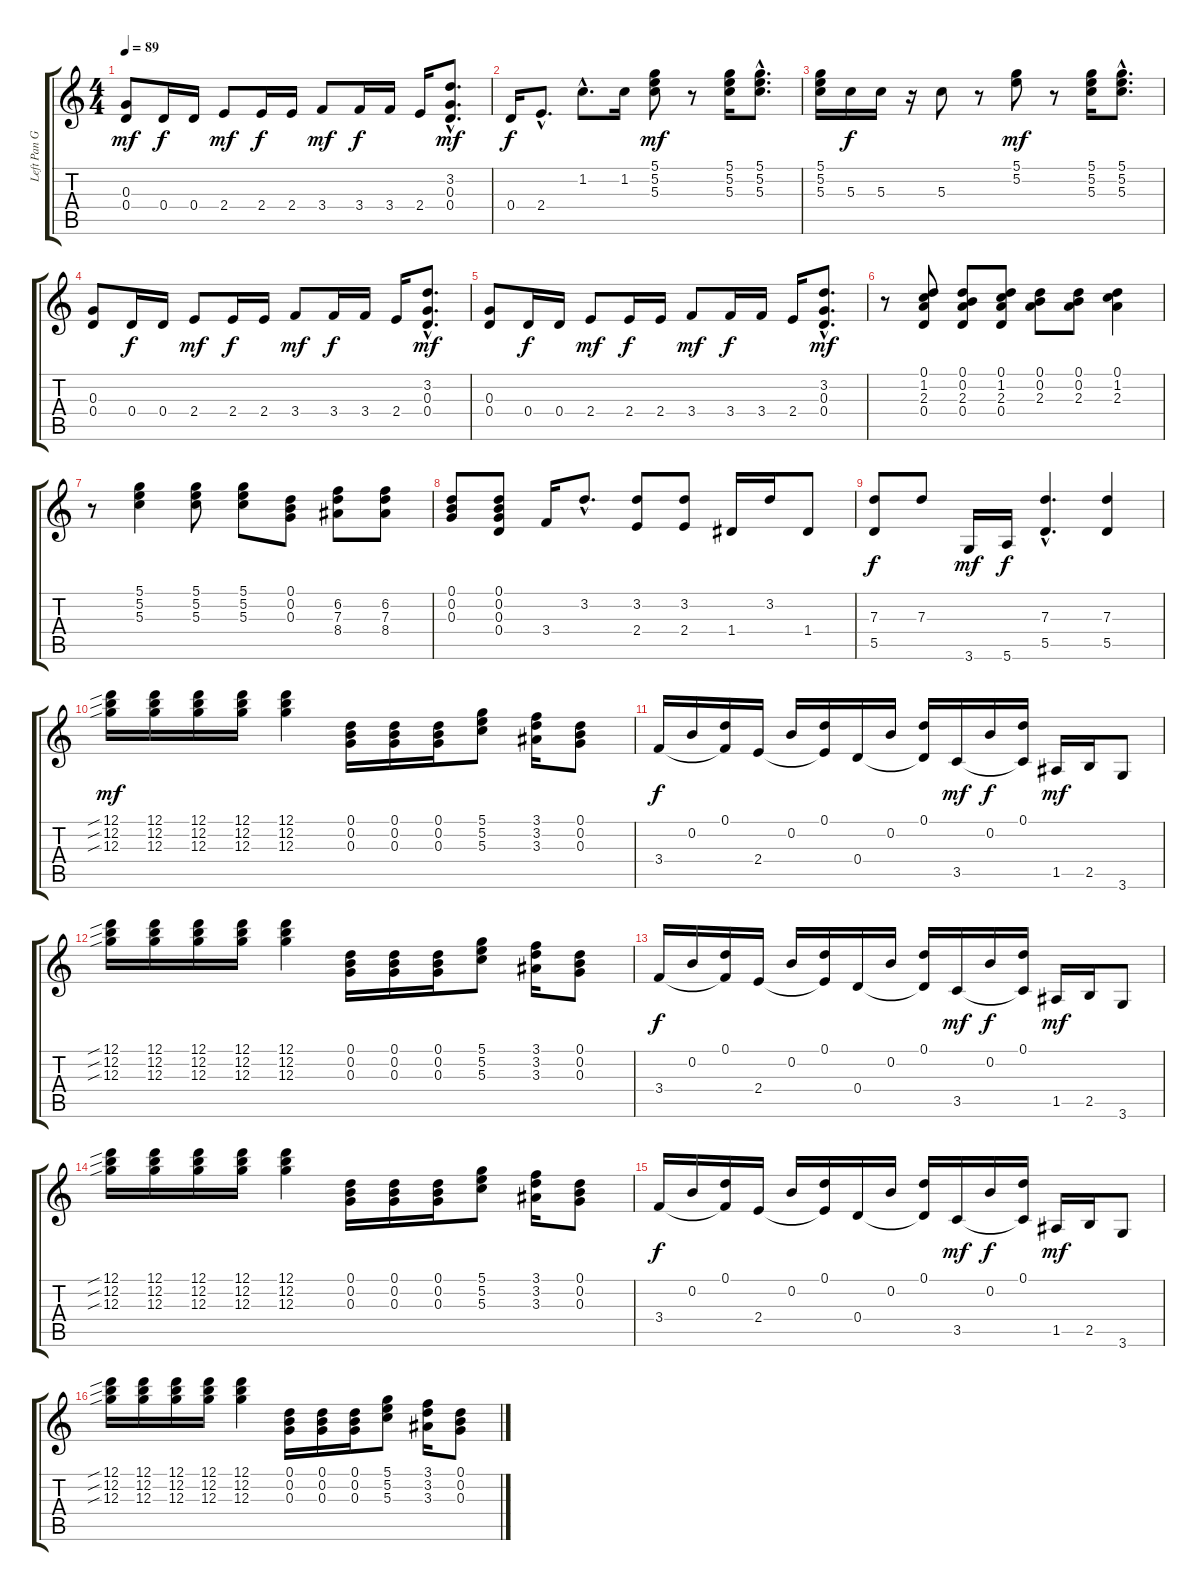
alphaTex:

\track ("Left Pan Guitar" "Left Pan G") {instrument distortionguitar}
\staff {score tabs}
\tuning (D4 B3 G3 D3 A2 E2) {hide}
\ts (4 4)
\tempo 89
\clef g2
\ks c
(0.3 0.4).8{dy mf} 0.4.16{dy f} 0.4.16 2.4.8{dy mf} 2.4.16{dy f} 2.4.16 3.4.8{dy mf} 3.4.16{dy f} 3.4.16 2.4.16 (3.2{hac} 0.3{hac} 0.4{hac}).8{d dy mf} |
0.4.16{dy f} 2.4{hac}.8{d} 1.2{hac}.8{d} 1.2.16 (5.1 5.2 5.3).8{dy mf} r.8 (5.1 5.2 5.3).16 (5.1{hac} 5.2{hac} 5.3{hac}).8{d} |
(5.1 5.2 5.3).16 5.3.16{dy f} 5.3.16 r.16 5.3.8 r.8 (5.1 5.2).8{dy mf} r.8 (5.1 5.2 5.3).16 (5.1{hac} 5.2{hac} 5.3{hac}).8{d} |
(0.3 0.4).8 0.4.16{dy f} 0.4.16 2.4.8{dy mf} 2.4.16{dy f} 2.4.16 3.4.8{dy mf} 3.4.16{dy f} 3.4.16 2.4.16 (3.2{hac} 0.3{hac} 0.4{hac}).8{d dy mf} |
(0.3 0.4).8 0.4.16{dy f} 0.4.16 2.4.8{dy mf} 2.4.16{dy f} 2.4.16 3.4.8{dy mf} 3.4.16{dy f} 3.4.16 2.4.16 (3.2{hac} 0.3{hac} 0.4{hac}).8{d dy mf} |
r.8 (0.1 1.2 2.3 0.4).8 (0.1 0.2 2.3 0.4).8 (0.1 1.2 2.3 0.4).8 (0.1 0.2 2.3).8 (0.1 0.2 2.3).8 (0.1 1.2 2.3).4 |
r.8 (5.1 5.2 5.3).4 (5.1 5.2 5.3).8 (5.1 5.2 5.3).8 (0.1 0.2 0.3).8 (6.2 7.3 8.4).8 (6.2 7.3 8.4).8 |
(0.1 0.2 0.3).8 (0.1 0.2 0.3 0.4).8 3.4.16 3.2{hac}.8{d} (3.2 2.4).8 (3.2 2.4).8 1.4.16 3.2.16 1.4.8 |
(7.3 5.5).8{dy f} 7.3.8 3.6.16{dy mf} 5.6.16{dy f} (7.3{hac} 5.5{hac}).4{d} (7.3 5.5).4 |
(12.1{sib} 12.2{sib} 12.3{sib}).16{dy mf} (12.1 12.2 12.3).16 (12.1 12.2 12.3).16 (12.1 12.2 12.3).16 (12.1 12.2 12.3).4 (0.1 0.2 0.3).16 (0.1 0.2 0.3).16 (0.1 0.2 0.3).16 (5.1 5.2 5.3).8 (3.1 3.2 3.3).16 (0.1 0.2 0.3).8 |
3.4.16{dy f} 0.2.16 (0.1 3.4{t}).16 2.4.16 0.2.16 (0.1 2.4{t}).16 0.4.16 0.2.16 (0.1 0.4{t}).16 3.5.16{dy mf} 0.2.16{dy f} (0.1 3.5{t}).16 1.5.16{dy mf} 2.5.16 3.6.8 |
(12.1{sib} 12.2{sib} 12.3{sib}).16 (12.1 12.2 12.3).16 (12.1 12.2 12.3).16 (12.1 12.2 12.3).16 (12.1 12.2 12.3).4 (0.1 0.2 0.3).16 (0.1 0.2 0.3).16 (0.1 0.2 0.3).16 (5.1 5.2 5.3).8 (3.1 3.2 3.3).16 (0.1 0.2 0.3).8 |
3.4.16{dy f} 0.2.16 (0.1 3.4{t}).16 2.4.16 0.2.16 (0.1 2.4{t}).16 0.4.16 0.2.16 (0.1 0.4{t}).16 3.5.16{dy mf} 0.2.16{dy f} (0.1 3.5{t}).16 1.5.16{dy mf} 2.5.16 3.6.8 |
(12.1{sib} 12.2{sib} 12.3{sib}).16 (12.1 12.2 12.3).16 (12.1 12.2 12.3).16 (12.1 12.2 12.3).16 (12.1 12.2 12.3).4 (0.1 0.2 0.3).16 (0.1 0.2 0.3).16 (0.1 0.2 0.3).16 (5.1 5.2 5.3).8 (3.1 3.2 3.3).16 (0.1 0.2 0.3).8 |
3.4.16{dy f} 0.2.16 (0.1 3.4{t}).16 2.4.16 0.2.16 (0.1 2.4{t}).16 0.4.16 0.2.16 (0.1 0.4{t}).16 3.5.16{dy mf} 0.2.16{dy f} (0.1 3.5{t}).16 1.5.16{dy mf} 2.5.16 3.6.8 |
(12.1{sib} 12.2{sib} 12.3{sib}).16 (12.1 12.2 12.3).16 (12.1 12.2 12.3).16 (12.1 12.2 12.3).16 (12.1 12.2 12.3).4 (0.1 0.2 0.3).16 (0.1 0.2 0.3).16 (0.1 0.2 0.3).16 (5.1 5.2 5.3).8 (3.1 3.2 3.3).16 (0.1 0.2 0.3).8
